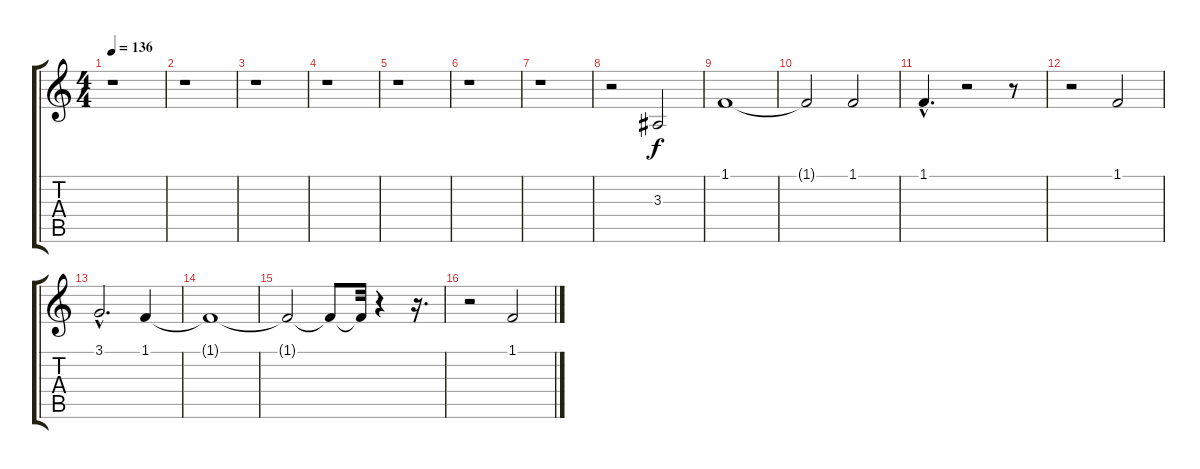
\track "" {instrument stringensemble1}
\staff {score tabs}
\tuning (E4 B3 G3 D3 A2 E2) {hide}
\ts (4 4)
\tempo 136
\clef g2
\ks c
r.1{dy f} |
r.1 |
r.1 |
r.1 |
r.1 |
r.1 |
r.1 |
r.2 3.3.2 |
1.1.1 |
1.1{t}.2 1.1.2 |
1.1{hac}.4{d} r.2 r.8 |
r.2 1.1.2 |
3.1{hac}.2{d} 1.1.4 |
1.1{t}.1 |
1.1{t}.2 1.1{t}.8 1.1{t}.32 r.4 r.16{d} |
r.2 1.1.2
